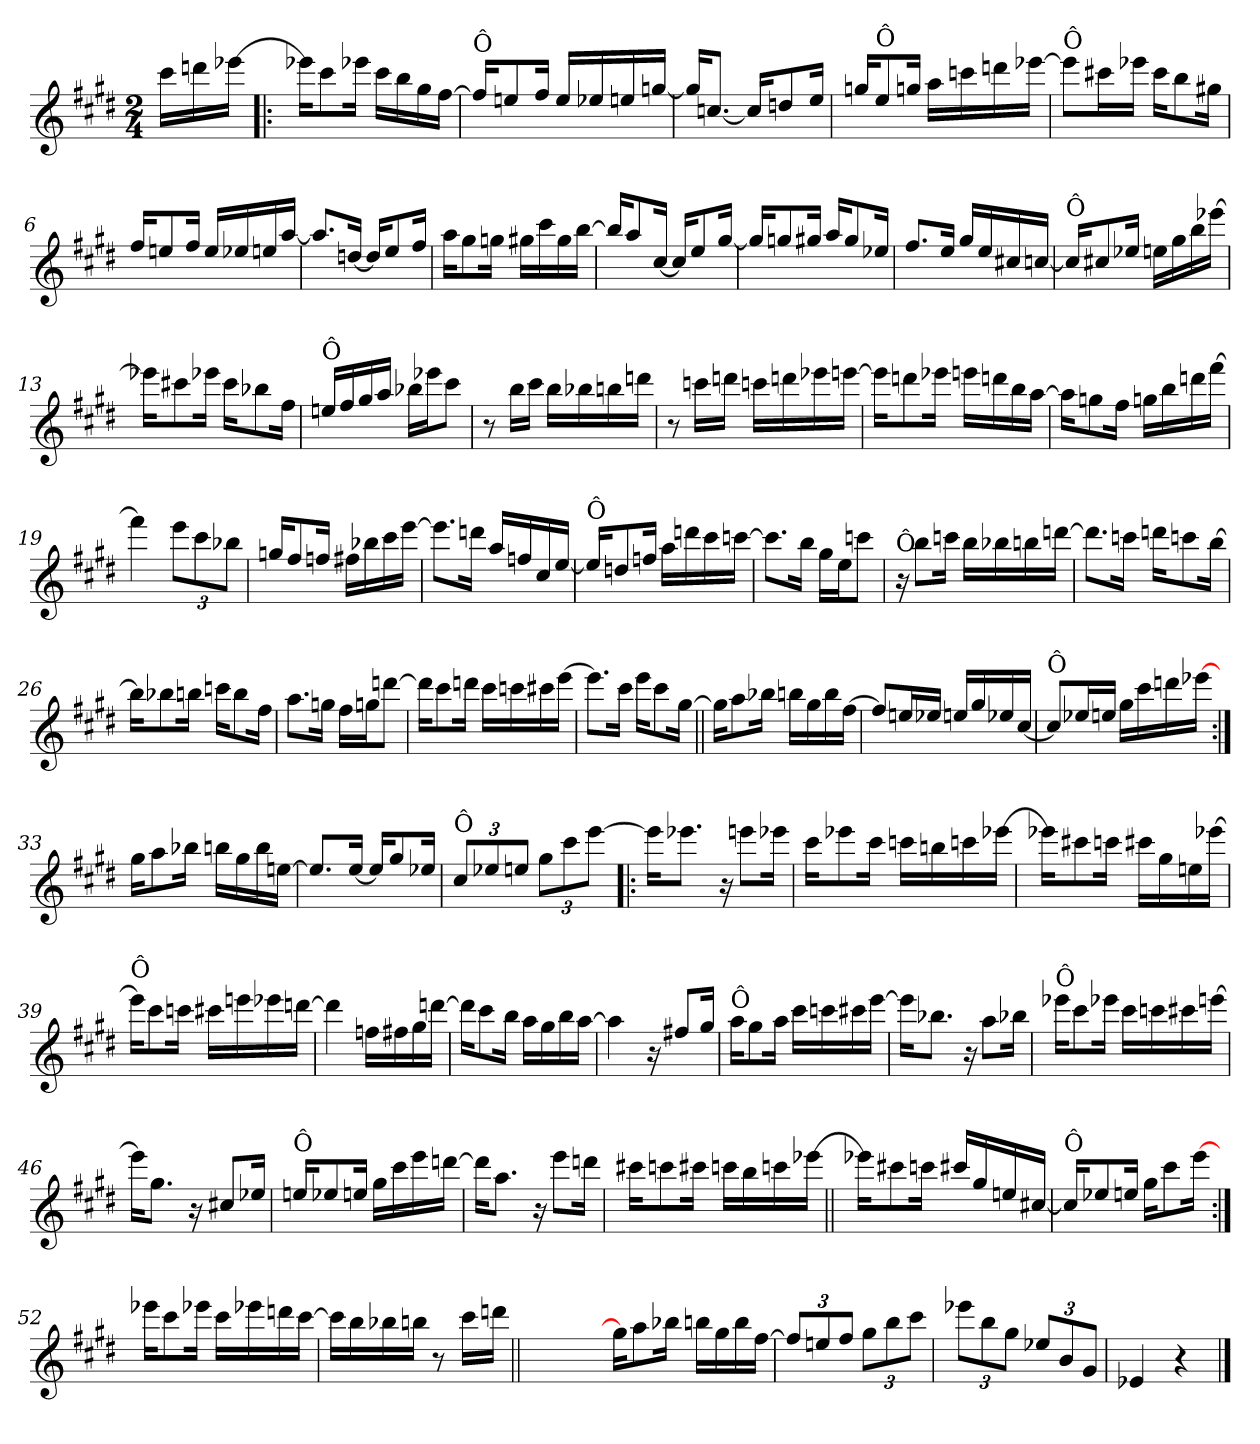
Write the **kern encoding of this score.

**kern
*part1
*staff1
*clefG2
*k[f#c#g#d#]
*E:
*M2/4
=
16ccc#\LL
16dddn\
[16eee-X\JJ
=1!|:
16eee-X\KL]
8ccc#\
16eee-X\Jk
16ccc#\LL
16bb\
16gg#\
[16ff#\JJ
=2
!LO:TX:a:t=Ô
16ff#/KL]
8een/
16ff#/Jk
16ee/LL
16ee-X/
16een/
[16ggn/JJ
=3
16ggn/KL]
[8.ccn/J
16cc/KL]
8ddn/
16ee/Jk
=4
16ggn/KL
!LO:TX:a:t=Ô
8ee/
16ggn/Jk
16aa\LL
16cccn\
16dddn\
[16eee-X\JJ
!!LO:LB:g=z
=5
!LO:TX:a:t=Ô
8eee-\L]
16ccc#X\L
16eee-X\JJ
16ccc#\KL
8bb\
16gg#X\Jk
=6
16ff#/KL
8een/
16ff#/Jk
16ee/LL
16ee-X/
16een/
[16aa/JJ
=7
8.aa/L]
[16ddn/Jk
16dd/KL]
8ee/
16ff#/Jk
=8
16aa\KL
8gg#\
16ggn\Jk
16gg#X\LL
16ccc#\
16gg#\
[16bb\JJ
!!LO:LB:g=z
=9
16bb/KL]
8aa/
[16cc#/Jk
16cc#/KL]
8ee/
[16gg#/Jk
=10
16gg#/KL]
8ggn/
16gg#X/Jk
16aa/KL
8gg#/
16ee-X/Jk
=11
8.ff#/L
16ee/Jk
16gg#/LL
16ee/
16cc#X/
[16ccn/JJ
=12
!LO:TX:a:t=Ô
16cc/KL]
8cc#X/
16ee-X/Jk
16een\LL
16gg#\
16bb\
[16eee-X\JJ
=13
16eee-X\KL]
8ccc#X\
16eee-X\Jk
16ccc#\KL
8bb-X\
16ff#\Jk
!!LO:LB:g=z
=14
!LO:TX:a:t=Ô
16een/LL
16ff#/
16gg#/
16aa/JJ
16bb-X\LL
16eee-X\J
8ccc#\J
=15
8r
16bb\LL
16ccc#\JJ
16bb\LL
16bb-X\
16bbn\
16dddn\JJ
=16
8r
16cccn\LL
16dddn\JJ
16cccn\LL
16dddn\
16eee-X\
[16eeen\JJ
=17
16eee\KL]
8dddn\
16eee-X\Jk
16eeen\LL
16dddn\
16bb\
[16aa\JJ
!!LO:LB:g=z
=18
16aa\KL]
8ggn\
16ff#\Jk
16ggn\LL
16bb\
16dddn\
[16fff#\JJ
=19
4fff#\]
12eee\L
12ccc#\
12bb-X\J
=20
16ggn/KL
8ff#/
16ffn/Jk
16ff#X\LL
16bb-X\
16ccc#\
[16eee\JJ
=21
8.eee\L]
16dddn\Jk
16aa/LL
16ffn/
16cc#/
[16ee/JJ
!!LO:LB:g=z
=22
!LO:TX:a:t=Ô
16ee/KL]
8ddn/
16ffn/Jk
16aa\LL
16dddn\
16ccc#\
[16cccn\JJ
=23
8.cccn\L]
16bb\Jk
16gg#\LL
16ee\J
8cccn\J
=24
!LO:TX:a:t=Ô
16r
8bb\L
16cccn\Jk
16bb\LL
16bb-X\
16bbn\
[16dddn\JJ
=25
8.dddn\L]
16cccn\Jk
16dddn\KL
8cccn\
[16bb\Jk
!!LO:LB:g=z
=26
16bb\KL]
8bb-X\
16bbn\Jk
16cccn\KL
8bb\
16ff#\Jk
=27
8.aa\L
16ggn\Jk
16ff#\LL
16ggn\J
[8dddn\J
=28
16dddn\KL]
8ccc#\
16dddn\Jk
16ccc#\LL
16cccn\
16ccc#X\
[16eee\JJ
=29
8.eee\L]
16ccc#\Jk
16eee\KL
8ccc#\
[16gg#\Jk
!!LO:LB:g=z
=30||
16gg#\KL]
8aa\
16bb-X\Jk
16bbn\LL
16gg#\
16bb\
[16ff#\JJ
=31
8ff#/L]
16een/L
16ee-X/JJ
16een/LL
16gg#/
16ee-X/
[16cc#/JJ
=32
!LO:TX:a:t=Ô
8cc#/L]
16ee-X/L
16een/JJ
16gg#\LL
16ccc#\
16dddn\
[16eee-X\JJ
=33:|!
16gg#\KL
8aa\
16bb-X\Jk
16bbn\LL
16gg#\
16bb\
[16een\JJ
=34
8.een/L]
[16ee/Jk
16ee/KL]
8gg#/
16ee-X/Jk
!!LO:LB:g=z
=35
!LO:TX:a:t=Ô
12cc#/L
12ee-X/
12een/J
12gg#\L
12ccc#\
[12eee\J
=36!|:
16eeen\KL]
8.eee-X\J
16r
8eeen\L
16eee-X\Jk
=37
16ccc#\KL
8eee-X\
16ccc#\Jk
16cccn\LL
16bbn\
16cccn\
[16eee-X\JJ
=38
16eee-X\KL]
8ccc#X\
16cccn\Jk
16ccc#X\LL
16gg#\
16een\
[16eee-X\JJ
=39
!LO:TX:a:t=Ô
16eee-\KL]
8ccc#\
16cccn\Jk
16ccc#X\LL
16eeen\
16eee-X\
[16dddn\JJ
!!LO:PB:g=z
=40
4dddn\]
16ffn\LL
16ff#X\
16gg#\
[16dddn\JJ
=41
16dddn\KL]
8ccc#\
16bb\Jk
16aa\LL
16gg#\
16bb\
[16aa\JJ
=42
4aa\]
16r
8ff#X/L
16gg#/Jk
=43
!LO:TX:a:t=Ô
16aa\KL
8gg#\
16aa\Jk
16ccc#\LL
16cccn\
16ccc#X\
[16eee\JJ
=44
16eee\KL]
8.bb-X\J
16r
8aa\L
16bb-X\Jk
!!LO:LB:g=z
=45
!LO:TX:a:t=Ô
16eee-X\KL
8ccc#\
16eee-X\Jk
16ccc#\LL
16cccn\
16ccc#X\
[16eeen\JJ
=46
16eee\KL]
8.gg#\J
16r
8cc#X/L
16ee-X/Jk
=47
!LO:TX:a:t=Ô
16een/KL
8ee-X/
16een/Jk
16gg#\LL
16ccc#\
16eee\
[16dddn\JJ
=48
16dddn\KL]
8.aa\J
16r
8eee\L
16dddn\Jk
=49
16ccc#X\KL
8cccn\
16ccc#X\Jk
16cccn\LL
16bb\
16cccn\
[16eee-X\JJ
!!LO:LB:g=z
=50||
16eee-X\KL]
8ccc#X\
16cccn\Jk
16ccc#X/LL
16gg#/
16een/
[16cc#X/JJ
=51
!LO:TX:a:t=Ô
16cc#/KL]
8ee-X/
16een/Jk
16gg#\KL
8ccc#\
[16eee\Jk
=52:|!
16eee-X\KL
8ccc#\
16eee-X\Jk
16ccc#\LL
16eee-X\
16dddn\
[16ccc#\JJ
=53
16ccc#\LL]
16bb\
16bb-X\
16bbn\JJ
8r
16ccc#\LL
16dddn\JJ
=53X531||
2ryy
!!LO:LB:g=z
=54-
16gg#\KL]
8aa\
16bb-X\Jk
16bbn\LL
16gg#\
16bb\
[16ff#\JJ
=55
12ff#/L]
12een/
12ff#/J
12gg#\L
12bb\
12ccc#\J
=56
12eee-X\L
12bb\
12gg#\J
12ee-X/L
12b/
12g#/J
=57
4e-X/
4r
==
*-
